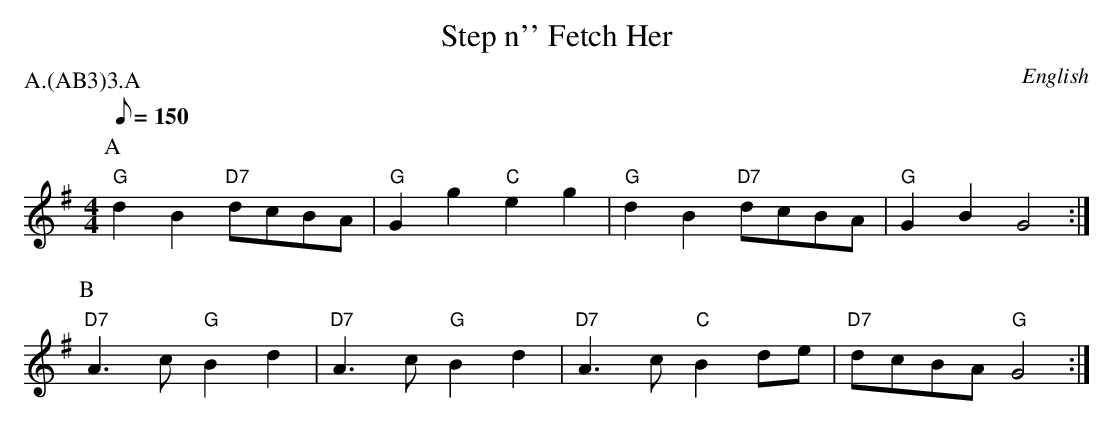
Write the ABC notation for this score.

X:1
T:Step n\'' Fetch Her
M:4/4
O:English
P:A.(AB3)3.A
K:G
Q:150
P:A
"G" d2 B2 "D7" dcBA | "G" G2 g2 "C" e2 g2 |\
"G" d2 B2 "D7" dcBA | "G" G2 B2 G4 :|
P:B
"D7" A3 c "G" B2 d2 | "D7" A3 c "G"  B2 d2 |\
"D7" A3 c "C" B2 de | "D7" dcBA  "G" G4 :|
